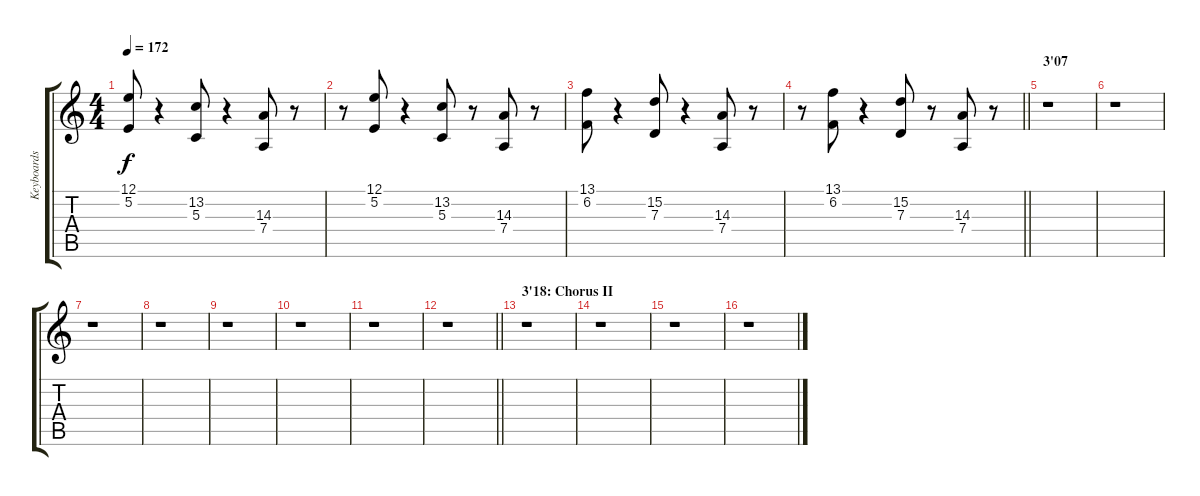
\track ("Keyboards" "Keyboards") {instrument stringensemble1}
\staff {score tabs}
\tuning (E4 B3 G3 D3 A2 E2) {hide}
\ts (4 4)
\tempo 172
\clef g2
\ks c
(12.1 5.2).8{dy f} r.4 (13.2 5.3).8 r.4 (14.3 7.4).8 r.8 |
r.8 (12.1 5.2).8 r.4 (13.2 5.3).8 r.8 (14.3 7.4).8 r.8 |
(13.1 6.2).8 r.4 (15.2 7.3).8 r.4 (14.3 7.4).8 r.8 |
\barLineRight lightlight
r.8 (13.1 6.2).8 r.4 (15.2 7.3).8 r.8 (14.3 7.4).8 r.8 |
\section ("" "3'07")
r.1 |
r.1 |
r.1 |
r.1 |
r.1 |
r.1 |
r.1 |
\barLineRight lightlight
r.1 |
\section ("" "3'18: Chorus II")
r.1 |
r.1 |
r.1 |
r.1
